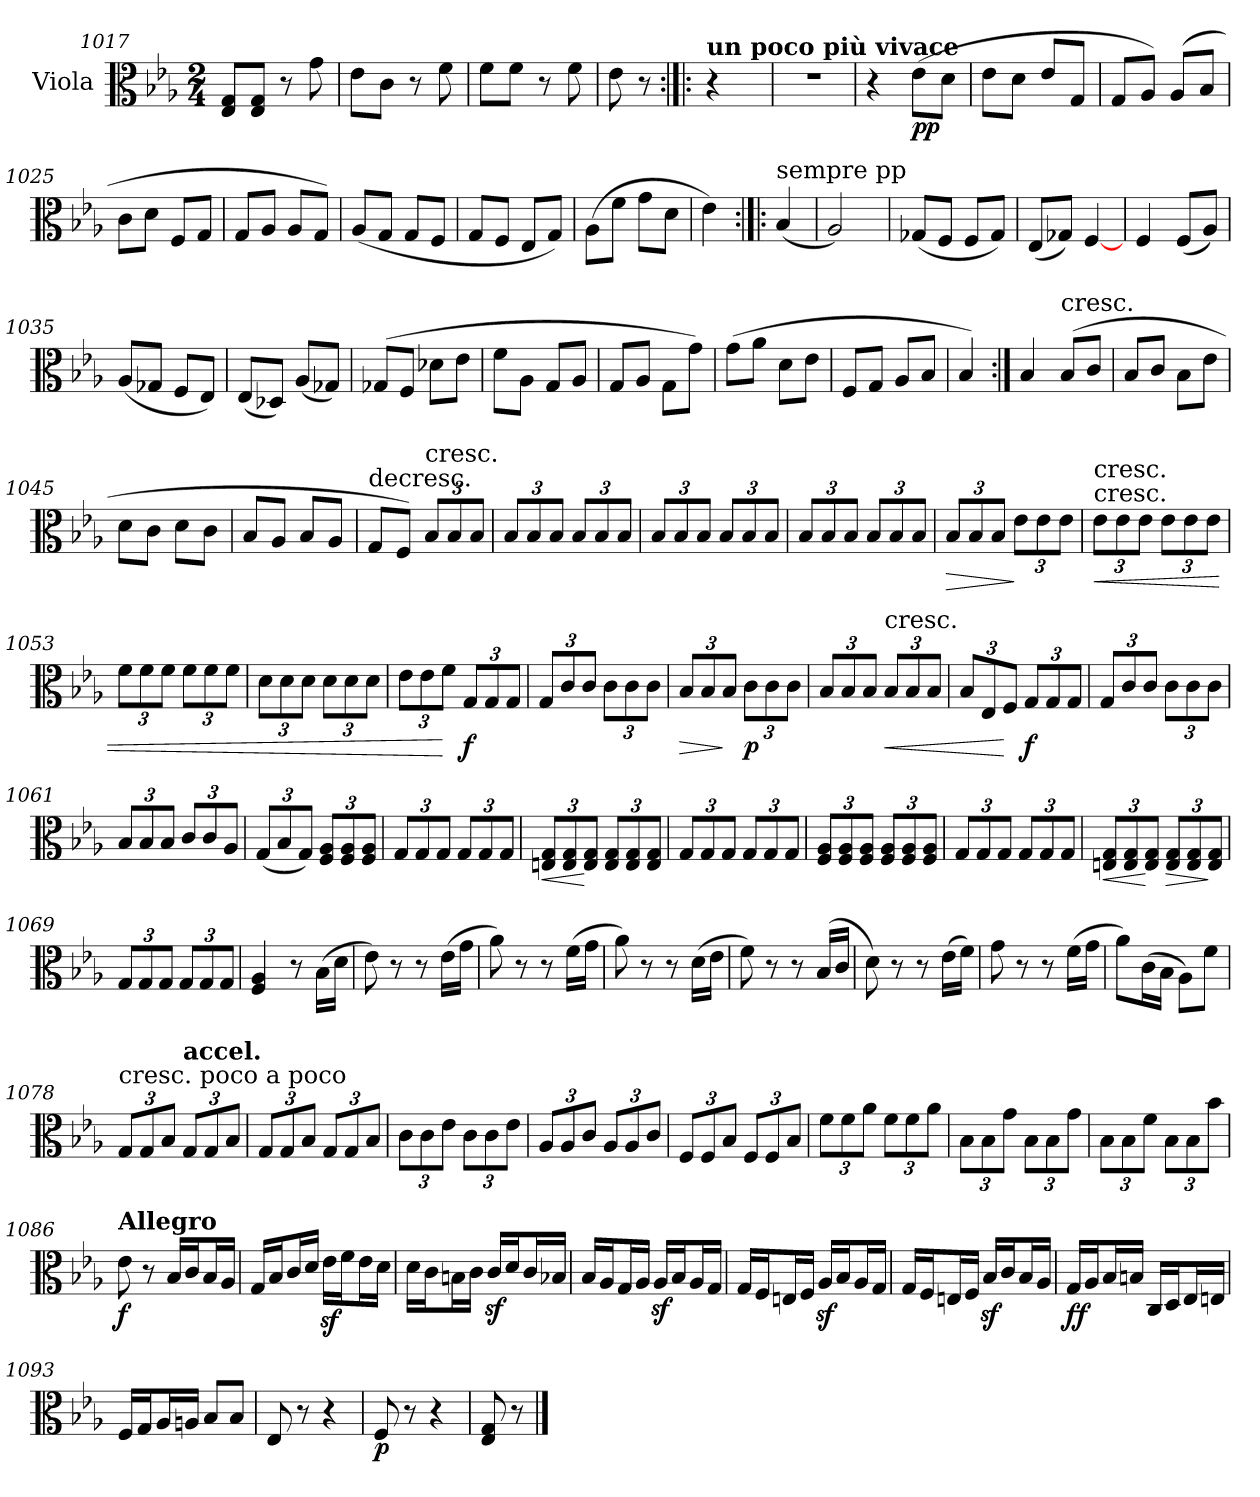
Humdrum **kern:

**kern	**dynam
*part1	*part1
*staff1	*staff1
*I"Viola	*
*I'Vla	*
*clefC3	*
*k[b-e-a-]	*
*E-:	*
*M2/4	*
=1017	=1017
8E-/ 8G/L	.
8E-/ 8G/J	.
8r	.
8g	.
=1018	=1018
8e-\L	.
8c\J	.
8r	.
8f	.
=1019	=1019
8f\L	.
8f\J	.
8r	.
8f	.
=1020	=1020
8e-	.
8r	.
=:|!|:	=:|!|:
!LO:TX:a:B:t=un poco più vivace	!
4r	.
=1021	=1021
2r	.
=1022	=1022
4r	.
(8e-\L	pp
8d\J	.
=1023	=1023
8e-\L	.
8d\J	.
8e-/L	.
8G/J	.
=1024	=1024
8G/L	.
8A-/J)	.
(8A-/L	.
8B-/J	.
=1025	=1025
8c\L	.
8d\J	.
8F/L	.
8G/J	.
=1026	=1026
8G/L	.
8A-/J	.
8A-/L	.
8G/J)	.
=1027	=1027
(8A-/L	.
8G/J	.
8G/L	.
8F/J	.
=1028	=1028
8G/L	.
8F/J	.
8E-/L	.
8G/J)	.
=1029	=1029
(8A-\L	.
8f\J	.
8g\L	.
8d\J	.
=1030	=1030
4e-)	.
=:|!|:	=:|!|:
!LO:TX:a:t=sempre pp	!
(4B-	.
=1031	=1031
2A-)	.
=1032	=1032
(8G-X/L	.
8F/J	.
8F/L	.
8G-/J)	.
=1033	=1033
(8E-/L	.
8G-X/J)	.
[4F	.
=1034	=1034
4F	.
(8F/L	.
8A-/J)	.
=1035	=1035
(8A-/L	.
8G-X/J	.
8F/L	.
8E-/J)	.
=1036	=1036
(8E-/L	.
8D-X/J)	.
(8A-/L	.
8G-X/J)	.
=1037	=1037
(8G-X/L	.
8F/J	.
8d-X\L	.
8e-\J	.
=1038	=1038
8f\L	.
8A-\J	.
8G/L	.
8A-/J	.
=1039	=1039
8G/L	.
8A-/J	.
8G\L	.
8g\J)	.
=1040	=1040
(8g\L	.
8a-\J	.
8d\L	.
8e-\J	.
=1041	=1041
8F/L	.
8G/J	.
8A-/L	.
8B-/J	.
=1042	=1042
4B-)	.
=1043:|!	=1043:|!
4B-	.
!LO:TX:t=cresc.	!
(8B-/L	.
8c/J	.
=1044	=1044
8B-/L	.
8c/J	.
8B-\L	.
8e-\J	.
=1045	=1045
8d\L	.
8c\J	.
8d\L	.
8c\J	.
=1046	=1046
8B-/L	.
8A-/J	.
8B-/L	.
8A-/J	.
=1047	=1047
!LO:TX:t=decresc.	!
8G/L	.
8F/J)	.
!LO:TX:t=cresc.	!
12B-/L	.
12B-/	.
12B-/J	.
=1048	=1048
12B-/L	.
12B-/	.
12B-/J	.
12B-/L	.
12B-/	.
12B-/J	.
=1049	=1049
12B-/L	.
12B-/	.
12B-/J	.
12B-/L	.
12B-/	.
12B-/J	.
=1050	=1050
12B-/L	.
12B-/	.
12B-/J	.
12B-/L	.
12B-/	.
12B-/J	.
=1051	=1051
!	!LO:HP:b
12B-/L	>
12B-/	.
12B-/J	.
12e-\L	]
12e-\	.
12e-\J	.
=1052	=1052
!LO:TX:a:t=cresc.	!
!LO:TX:a:t=cresc.	!
!	!LO:HP:b
12e-\L	<
12e-\	.
12e-\J	.
12e-\L	.
12e-\	.
12e-\J	.
=1053	=1053
12f\L	.
12f\	.
12f\J	.
12f\L	.
12f\	.
12f\J	.
=1054	=1054
12d\L	.
12d\	.
12d\J	.
12d\L	.
12d\	.
12d\J	.
=1055	=1055
12e-\L	.
12e-\	.
12f\J	[
12G/L	f
12G/	.
12G/J	.
=1056	=1056
12G/L	.
12c/	.
12c/J	.
12c\L	.
12c\	.
12c\J	.
=1057	=1057
!	!LO:HP:b
12B-/L	>
12B-/	.
12B-/J	]
12c\L	p
12c\	.
12c\J	.
=1058	=1058
12B-/L	.
12B-/	.
12B-/J	.
!LO:TX:a:t=cresc.	!
!	!LO:HP:b
12B-/L	<
12B-/	.
12B-/J	.
=1059	=1059
12B-/L	.
12E-/	.
12F/J	[
12G/L	f
12G/	.
12G/J	.
=1060	=1060
12G/L	.
12c/	.
12c/J	.
12c\L	.
12c\	.
12c\J	.
=1061	=1061
12B-/L	.
12B-/	.
12B-/J	.
12c/L	.
12c/	.
12A-/J	.
=1062	=1062
(12G/L	.
12B-/	.
12G/J)	.
12F/ 12A-/L	.
12F/ 12A-/	.
12F/ 12A-/J	.
=1063	=1063
12G/L	.
12G/	.
12G/J	.
12G/L	.
12G/	.
12G/J	.
=1064	=1064
!	!LO:HP:b
12En/ 12G/L	<
12E/ 12G/	.
12E/ 12G/J	[
12E/ 12G/L	.
12E/ 12G/	.
12E/ 12G/J	.
=1065	=1065
12G/L	.
12G/	.
12G/J	.
12G/L	.
12G/	.
12G/J	.
=1066	=1066
12F/ 12A-/L	.
12F/ 12A-/	.
12F/ 12A-/J	.
12F/ 12A-/L	.
12F/ 12A-/	.
12F/ 12A-/J	.
=1067	=1067
12G/L	.
12G/	.
12G/J	.
12G/L	.
12G/	.
12G/J	.
=1068	=1068
!	!LO:HP:b
12En/ 12G/L	<
12E/ 12G/	.
12E/ 12G/J	[
!	!LO:HP:b
12E/ 12G/L	>
12E/ 12G/	.
12E/ 12G/J	]
=1069	=1069
12G/L	.
12G/	.
12G/J	.
12G/L	.
12G/	.
12G/J	.
=1070	=1070
4F 4A-	.
8r	.
(16B-\LL	.
16d\JJ	.
=1071	=1071
8e-)	.
8r	.
8r	.
(16e-\LL	.
16g\JJ	.
=1072	=1072
8a-)	.
8r	.
8r	.
(16f\LL	.
16g\JJ	.
=1073	=1073
8a-)	.
8r	.
8r	.
(16d\LL	.
16e-\JJ	.
=1074	=1074
8f)	.
8r	.
8r	.
(16B-/LL	.
16c/JJ	.
=1075	=1075
8d)	.
8r	.
8r	.
(16e-\LL	.
16f\JJ)	.
=1076	=1076
8g	.
8r	.
8r	.
(16f\LL	.
16g\JJ	.
=1077	=1077
8a-\L)	.
(16c\L	.
16B-\JJ	.
8A-\L)	.
8f\J	.
=1078	=1078
!LO:TX:a:t=cresc. poco a poco	!
12G/L	.
12G/	.
12B-/J	.
!LO:TX:a:B:t=accel.	!
12G/L	.
12G/	.
12B-/J	.
=1079	=1079
12G/L	.
12G/	.
12B-/J	.
12G/L	.
12G/	.
12B-/J	.
=1080	=1080
12c\L	.
12c\	.
12e-\J	.
12c\L	.
12c\	.
12e-\J	.
=1081	=1081
12A-/L	.
12A-/	.
12c/J	.
12A-/L	.
12A-/	.
12c/J	.
=1082	=1082
12F/L	.
12F/	.
12B-/J	.
12F/L	.
12F/	.
12B-/J	.
=1083	=1083
12f\L	.
12f\	.
12a-\J	.
12f\L	.
12f\	.
12a-\J	.
=1084	=1084
12B-\L	.
12B-\	.
12g\J	.
12B-\L	.
12B-\	.
12g\J	.
=1085	=1085
12B-\L	.
12B-\	.
12f\J	.
12B-\L	.
12B-\	.
12b-\J	.
=1086	=1086
!LO:TX:a:B:t=Allegro	!
8e-	f
8r	.
16B-/LL	.
16c/J	.
16B-/L	.
16A-/JJ	.
=1087	=1087
16G/LL	.
16B-/J	.
16c/L	.
16d/JJ	.
16e-z\LL	.
16f\J	.
16e-\L	.
16d\JJ	.
=1088	=1088
16d\LL	.
16c\J	.
16Bn\L	.
16c\JJ	.
16cz/LL	.
16d/J	.
16c/L	.
16B-X/JJ	.
=1089	=1089
16B-/LL	.
16A-/J	.
16G/L	.
16A-/JJ	.
16A-z/LL	.
16B-/J	.
16A-/L	.
16G/JJ	.
=1090	=1090
16G/LL	.
16F/J	.
16En/L	.
16F/JJ	.
16A-z/LL	.
16B-/J	.
16A-/L	.
16G/JJ	.
=1091	=1091
16G/LL	.
16F/J	.
16En/L	.
16F/JJ	.
16B-z/LL	.
16c/J	.
16B-/L	.
16A-/JJ	.
=1092	=1092
16G/LL	ff
16A-/J	.
16B-/L	.
16Bn/JJ	.
16C/LL	.
16D/J	.
16E-/L	.
16En/JJ	.
=1093	=1093
16F/LL	.
16G/J	.
16A-/L	.
16An/JJ	.
8B-/L	.
8B-/J	.
=1094	=1094
8E-	.
8r	.
4r	.
=1095	=1095
8F	p
8r	.
4r	.
=1096	=1096
8E- 8G	.
8r	.
==	==
*-	*-
